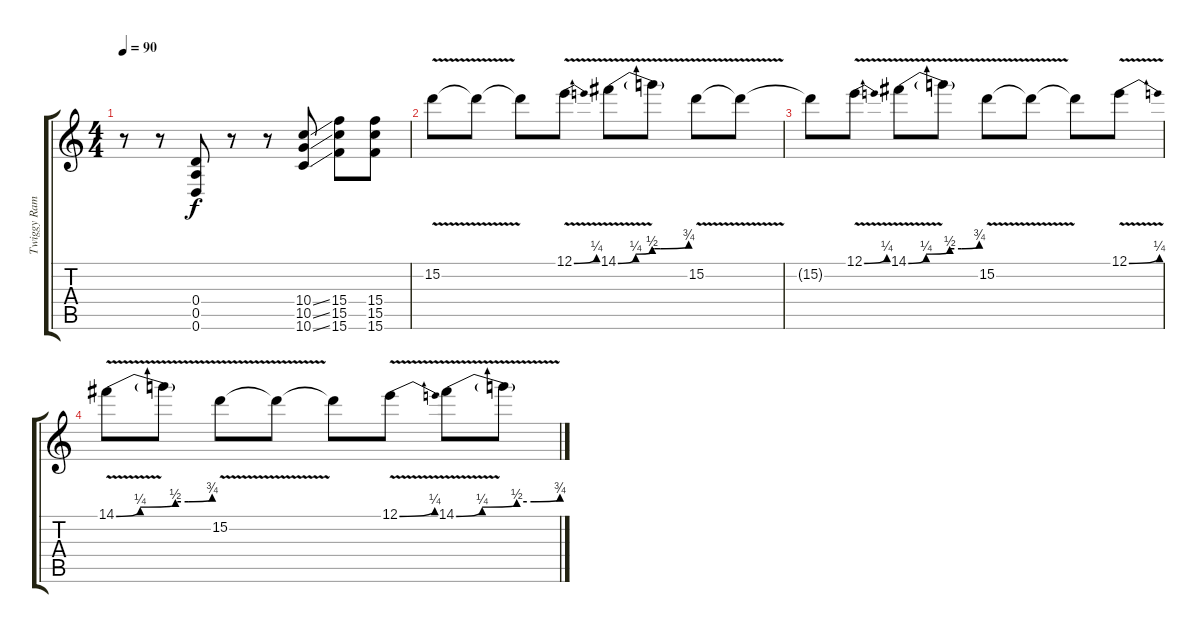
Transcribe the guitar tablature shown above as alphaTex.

\track ("Twiggy Ramirez" "Twiggy Ram") {instrument acousticguitarsteel}
\staff {score tabs}
\tuning (E4 B3 G3 D3 A2 D2) {hide}
\ts (4 4)
\tempo 90
\clef g2
\ks c
r.8{dy f} r.8 (0.4 0.5 0.6).8 r.8 r.8 (10.4{ss} 10.5{ss} 10.6{ss}).8 (15.4 15.5 15.6).8 (15.4 15.5 15.6).8 |
15.2{v}.8{volume 11 instrument fx6goblins} 15.2{t}.8 15.2{t}.8 12.1{be (bend 0 0 60 1) v}.8 14.1{be (custom 0 0 15 1 29 2 31 2 36 2 60 3) v}.8 14.1{t}.8 15.2{v}.8 15.2{t}.8 |
15.2{t}.8 12.1{be (bend 0 0 60 1) v}.8 14.1{be (custom 0 0 15 1 35 2 45 2 60 3) v}.8 14.1{t}.8 15.2{v}.8 15.2{t}.8 15.2{t}.8 12.1{be (bend 0 0 60 1) v}.8 |
14.1{be (custom 0 0 15 1 37 2 45 2 60 3) v}.8 14.1{t}.8 15.2{v}.8 15.2{t}.8 15.2{t}.8 12.1{be (bend 0 0 60 1) v}.8 14.1{be (custom 0 0 15 1 35 2 45 2 60 3) v}.8 14.1{t}.8
